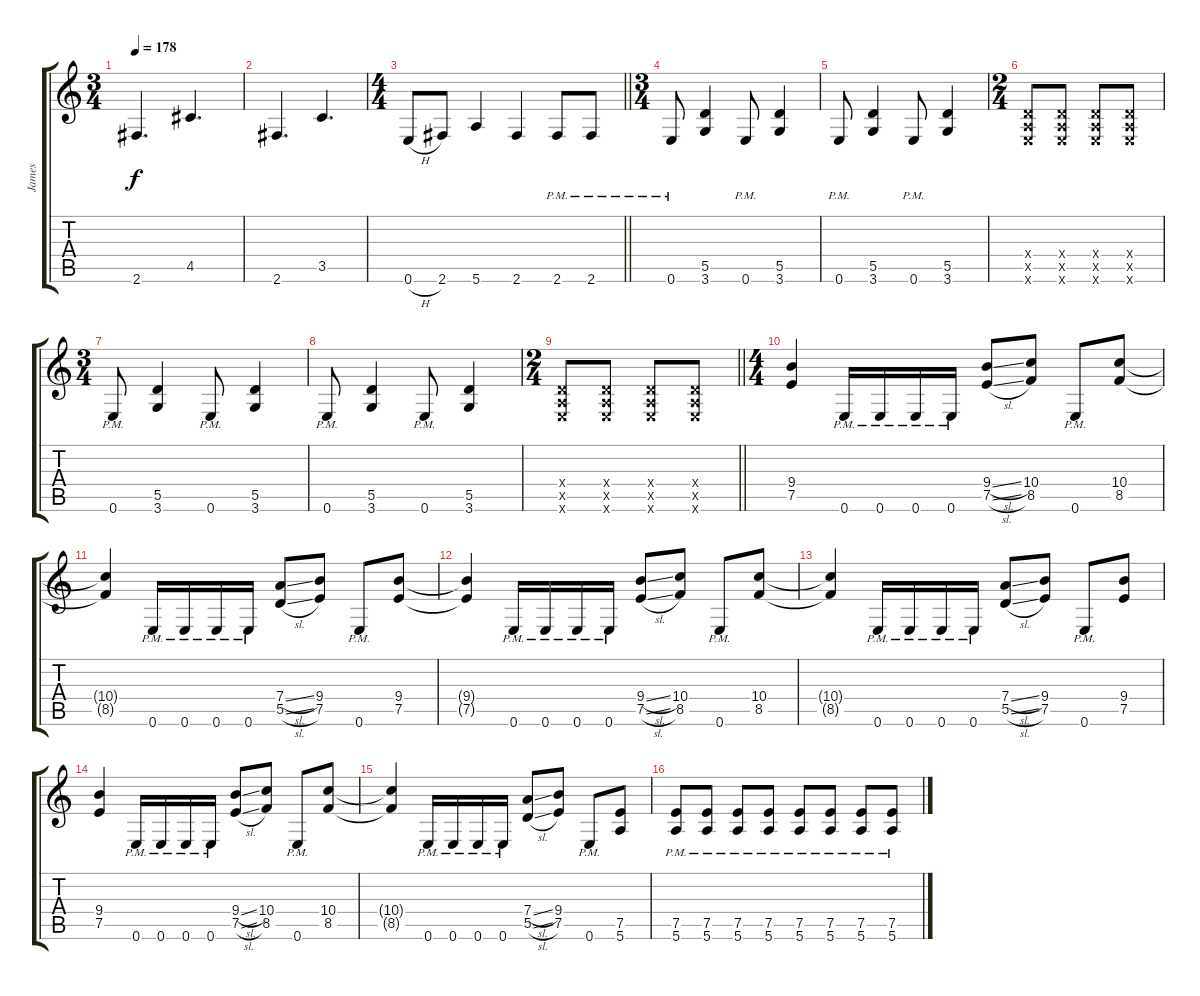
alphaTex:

\track ("James" "James") {instrument distortionguitar}
\staff {score tabs}
\tuning (E4 B3 G3 D3 A2 E2) {hide}
\ts (3 4)
\tempo 178
\clef g2
\ks c
2.6.4{d dy f} 4.5.4{d} |
2.6.4{d} 3.5.4{d} |
\ts (4 4)
\barLineRight lightlight
0.6{h}.8 2.6.8 5.6.4 2.6.4 2.6{pm}.8 2.6{pm}.8 |
\ts (3 4)
\section ("" "")
0.6{pm}.8 (5.5 3.6).4 0.6{pm}.8 (5.5 3.6).4 |
0.6{pm}.8 (5.5 3.6).4 0.6{pm}.8 (5.5 3.6).4 |
\ts (2 4)
(0.4{x} 0.5{x} 0.6{x}).8 (0.4{x} 0.5{x} 0.6{x}).8 (0.4{x} 0.5{x} 0.6{x}).8 (0.4{x} 0.5{x} 0.6{x}).8 |
\ts (3 4)
0.6{pm}.8 (5.5 3.6).4 0.6{pm}.8 (5.5 3.6).4 |
0.6{pm}.8 (5.5 3.6).4 0.6{pm}.8 (5.5 3.6).4 |
\ts (2 4)
\barLineRight lightlight
(0.4{x} 0.5{x} 0.6{x}).8 (0.4{x} 0.5{x} 0.6{x}).8 (0.4{x} 0.5{x} 0.6{x}).8 (0.4{x} 0.5{x} 0.6{x}).8 |
\ts (4 4)
\section ("" "")
(9.4 7.5).4 0.6{pm}.16 0.6{pm}.16 0.6{pm}.16 0.6{pm}.16 (9.4{sl} 7.5{sl}).8 (10.4 8.5).8 0.6{pm}.8 (10.4 8.5).8 |
(10.4{t} 8.5{t}).4 0.6{pm}.16 0.6{pm}.16 0.6{pm}.16 0.6{pm}.16 (7.4{sl} 5.5{sl}).8 (9.4 7.5).8 0.6{pm}.8 (9.4 7.5).8 |
(9.4{t} 7.5{t}).4 0.6{pm}.16 0.6{pm}.16 0.6{pm}.16 0.6{pm}.16 (9.4{sl} 7.5{sl}).8 (10.4 8.5).8 0.6{pm}.8 (10.4 8.5).8 |
(10.4{t} 8.5{t}).4 0.6{pm}.16 0.6{pm}.16 0.6{pm}.16 0.6{pm}.16 (7.4{sl} 5.5{sl}).8 (9.4 7.5).8 0.6{pm}.8 (9.4 7.5).8 |
(9.4 7.5).4 0.6{pm}.16 0.6{pm}.16 0.6{pm}.16 0.6{pm}.16 (9.4{sl} 7.5{sl}).8 (10.4 8.5).8 0.6{pm}.8 (10.4 8.5).8 |
(10.4{t} 8.5{t}).4 0.6{pm}.16 0.6{pm}.16 0.6{pm}.16 0.6{pm}.16 (7.4{sl} 5.5{sl}).8 (9.4 7.5).8 0.6{pm}.8 (7.5 5.6).8 |
(7.5{pm} 5.6{pm}).8 (7.5{pm} 5.6{pm}).8 (7.5{pm} 5.6{pm}).8 (7.5{pm} 5.6{pm}).8 (7.5{pm} 5.6{pm}).8 (7.5{pm} 5.6{pm}).8 (7.5{pm} 5.6{pm}).8 (7.5{pm} 5.6{pm}).8
